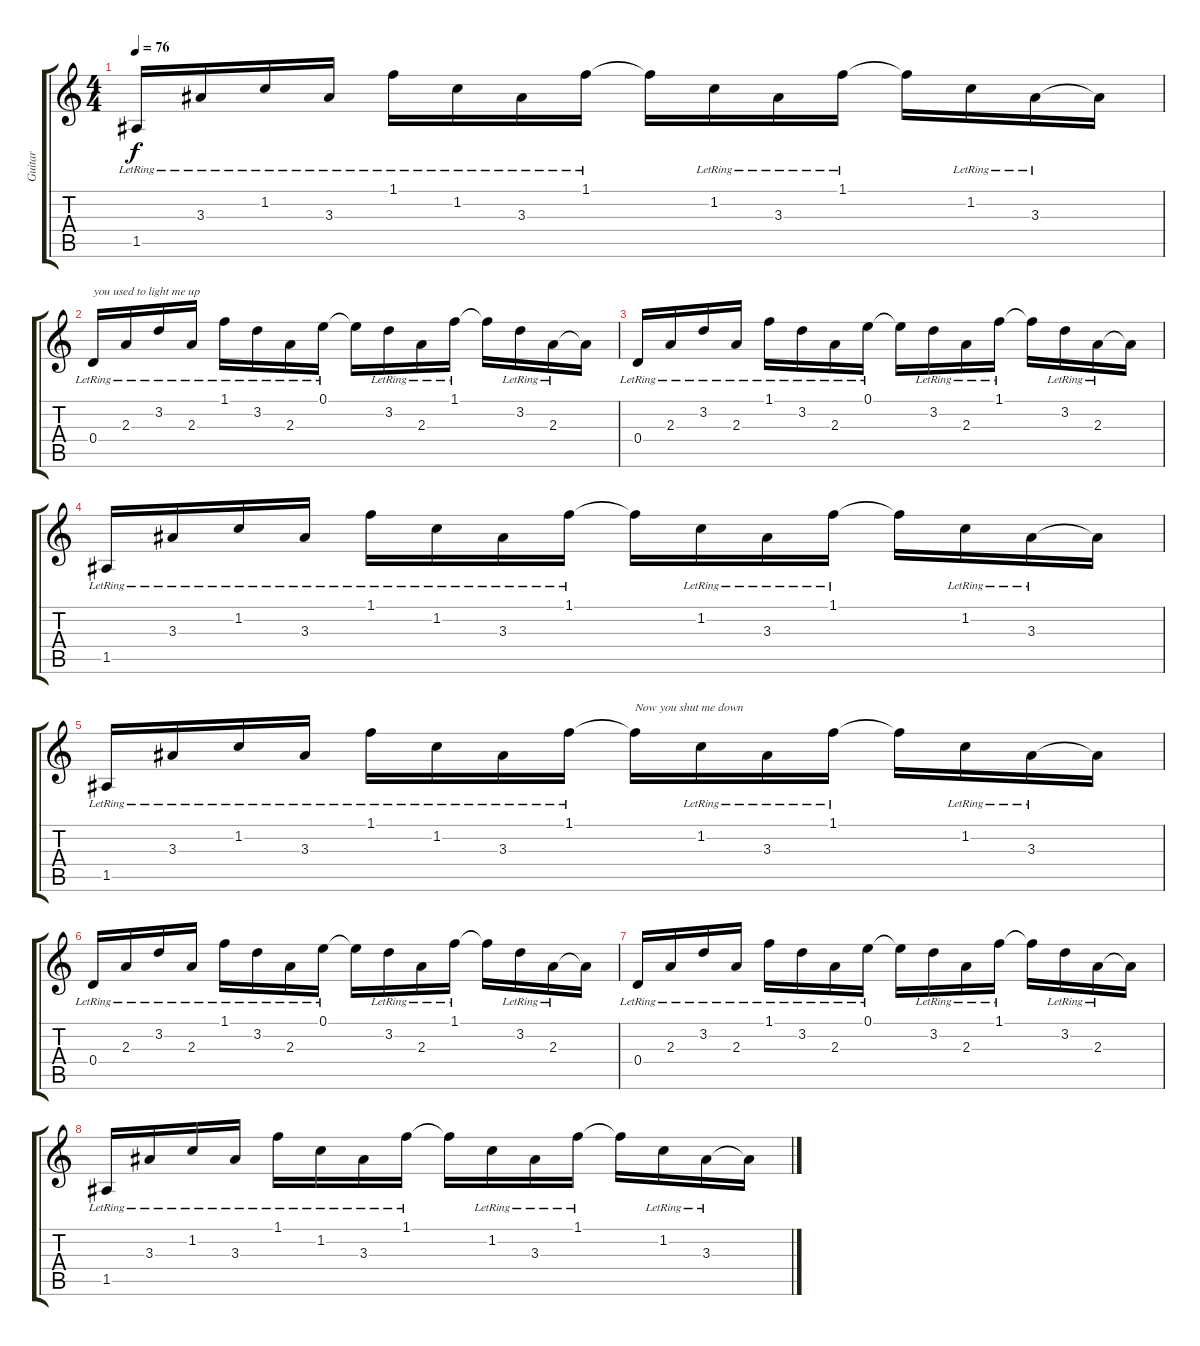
\track ("Guitar" "Guitar") {instrument acousticguitarsteel}
\staff {score tabs}
\tuning (E4 B3 G3 D3 A2 E2) {hide}
\ts (4 4)
\tempo 76
\clef g2
\ks c
1.5{lr}.16{dy f} 3.3{lr}.16 1.2{lr}.16 3.3{lr}.16 1.1{lr}.16 1.2{lr}.16 3.3{lr}.16 1.1{lr}.16 1.1{t}.16 1.2{lr}.16 3.3{lr}.16 1.1{lr}.16 1.1{t}.16 1.2{lr}.16 3.3{lr}.16 3.3{t}.16 |
0.4{lr}.16{txt "you used to light me up"} 2.3{lr}.16 3.2{lr}.16 2.3{lr}.16 1.1{lr}.16 3.2{lr}.16 2.3{lr}.16 0.1{lr}.16 0.1{t}.16 3.2{lr}.16 2.3{lr}.16 1.1{lr}.16 1.1{t}.16 3.2{lr}.16 2.3{lr}.16 2.3{t}.16 |
0.4{lr}.16 2.3{lr}.16 3.2{lr}.16 2.3{lr}.16 1.1{lr}.16 3.2{lr}.16 2.3{lr}.16 0.1{lr}.16 0.1{t}.16 3.2{lr}.16 2.3{lr}.16 1.1{lr}.16 1.1{t}.16 3.2{lr}.16 2.3{lr}.16 2.3{t}.16 |
1.5{lr}.16 3.3{lr}.16 1.2{lr}.16 3.3{lr}.16 1.1{lr}.16 1.2{lr}.16 3.3{lr}.16 1.1{lr}.16 1.1{t}.16 1.2{lr}.16 3.3{lr}.16 1.1{lr}.16 1.1{t}.16 1.2{lr}.16 3.3{lr}.16 3.3{t}.16 |
1.5{lr}.16 3.3{lr}.16 1.2{lr}.16 3.3{lr}.16 1.1{lr}.16 1.2{lr}.16 3.3{lr}.16 1.1{lr}.16 1.1{t}.16{txt "Now you shut me down"} 1.2{lr}.16 3.3{lr}.16 1.1{lr}.16 1.1{t}.16 1.2{lr}.16 3.3{lr}.16 3.3{t}.16 |
0.4{lr}.16 2.3{lr}.16 3.2{lr}.16 2.3{lr}.16 1.1{lr}.16 3.2{lr}.16 2.3{lr}.16 0.1{lr}.16 0.1{t}.16 3.2{lr}.16 2.3{lr}.16 1.1{lr}.16 1.1{t}.16 3.2{lr}.16 2.3{lr}.16 2.3{t}.16 |
0.4{lr}.16 2.3{lr}.16 3.2{lr}.16 2.3{lr}.16 1.1{lr}.16 3.2{lr}.16 2.3{lr}.16 0.1{lr}.16 0.1{t}.16 3.2{lr}.16 2.3{lr}.16 1.1{lr}.16 1.1{t}.16 3.2{lr}.16 2.3{lr}.16 2.3{t}.16 |
1.5{lr}.16 3.3{lr}.16 1.2{lr}.16 3.3{lr}.16 1.1{lr}.16 1.2{lr}.16 3.3{lr}.16 1.1{lr}.16 1.1{t}.16 1.2{lr}.16 3.3{lr}.16 1.1{lr}.16 1.1{t}.16 1.2{lr}.16 3.3{lr}.16 3.3{t}.16
